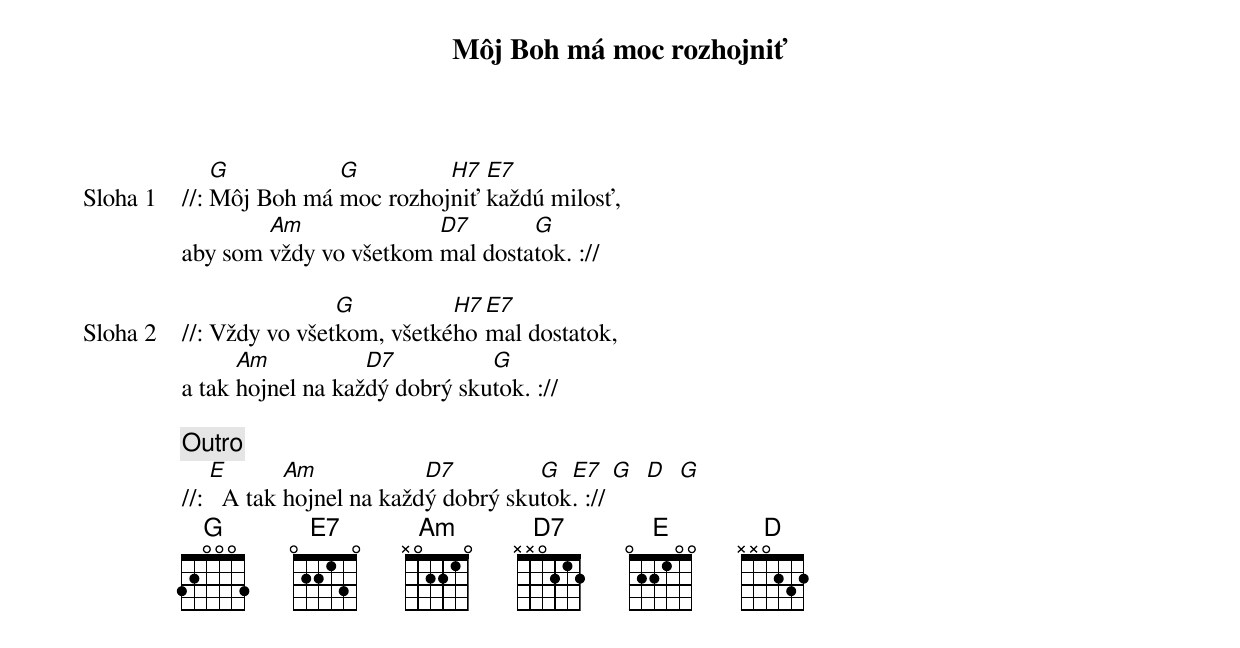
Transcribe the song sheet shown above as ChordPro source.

{title: Môj Boh má moc rozhojniť}

{start_of_verse: Sloha 1}
//: [G]Môj Boh má [G]moc rozhoj[H7]niť [E7]každú milosť,
aby som [Am]vždy vo všetkom [D7]mal dosta[G]tok. ://
{end_of_verse}

{start_of_verse: Sloha 2}
//: Vždy vo všet[G]kom, všetké[H7]ho [E7]mal dostatok,
a tak [Am]hojnel na kaž[D7]dý dobrý sku[G]tok. ://
{end_of_verse}

{comment: Outro}
//: [E]  A tak [Am]hojnel na každ[D7]ý dobrý sku[G]tok[E7]. :// [G]  [D]  [G]
